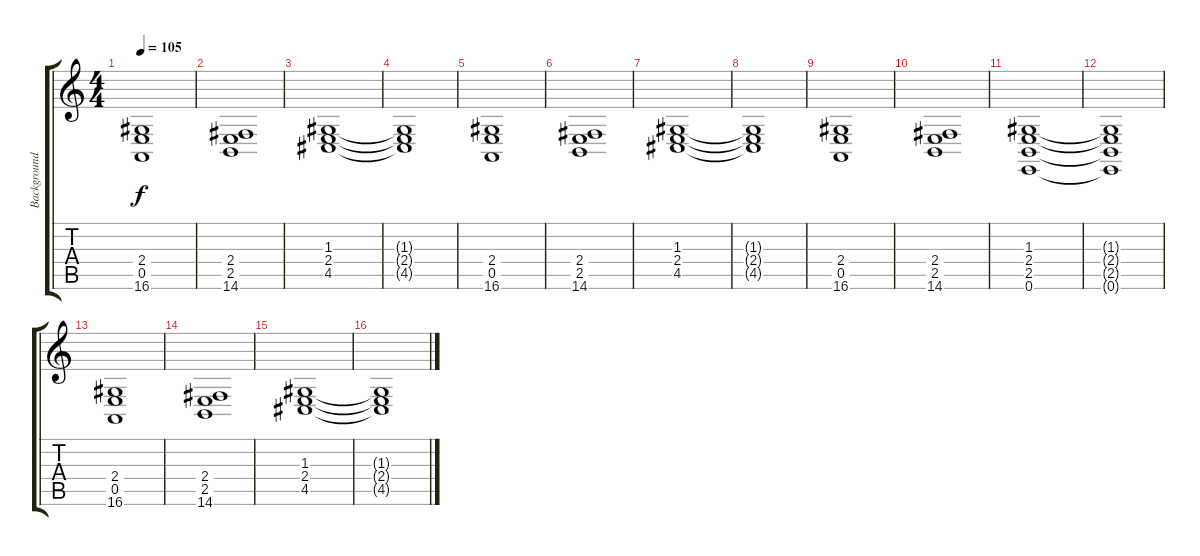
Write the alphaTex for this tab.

\track ("Background Organ" "Background") {instrument rockorgan}
\staff {score tabs}
\tuning (E4 B3 G3 D3 A2 E2) {hide}
\ts (4 4)
\tempo 105
\clef g2
\ks c
(2.4 0.5 16.6).1{dy f} |
(2.4 2.5 14.6).1 |
(1.3 2.4 4.5).1 |
(1.3{t} 2.4{t} 4.5{t}).1 |
(2.4 0.5 16.6).1 |
(2.4 2.5 14.6).1 |
(1.3 2.4 4.5).1 |
(1.3{t} 2.4{t} 4.5{t}).1 |
(2.4 0.5 16.6).1 |
(2.4 2.5 14.6).1 |
(1.3 2.4 2.5 0.6).1 |
(1.3{t} 2.4{t} 2.5{t} 0.6{t}).1 |
(2.4 0.5 16.6).1 |
(2.4 2.5 14.6).1 |
(1.3 2.4 4.5).1 |
(1.3{t} 2.4{t} 4.5{t}).1
